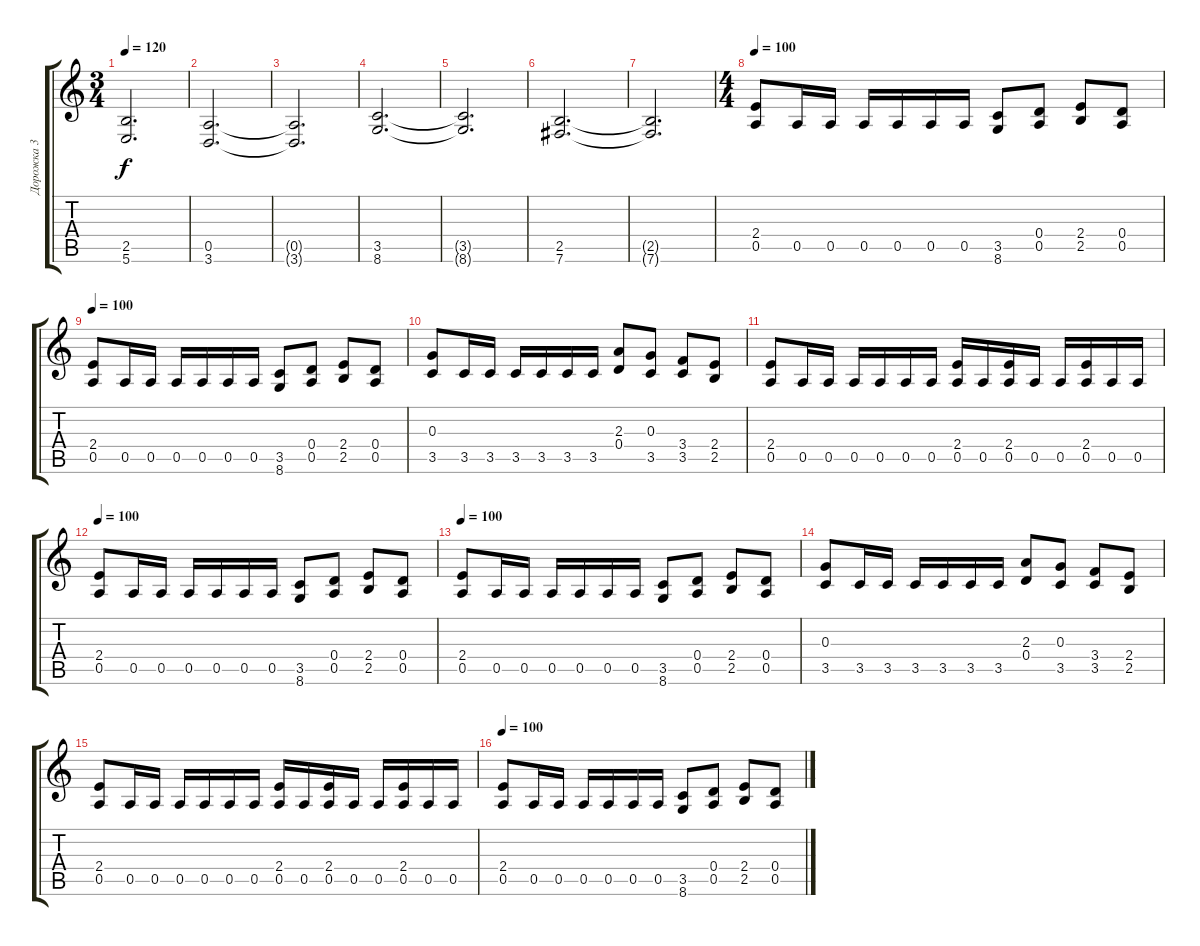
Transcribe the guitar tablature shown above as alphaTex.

\track ("Дорожка 3" "Дорожка 3") {instrument distortionguitar}
\staff {score tabs}
\tuning (B3 B3 G3 D3 A2 B1) {hide}
\ts (3 4)
\tempo 120
\clef g2
\ks c
(2.5{t} 5.6{t}).2{d dy f} |
(0.5 3.6).2{d} |
(0.5{t} 3.6{t}).2{d} |
(3.5 8.6).2{d} |
(3.5{t} 8.6{t}).2{d} |
(2.5 7.6).2{d} |
(2.5{t} 7.6{t}).2{d} |
\ts (4 4)
\tempo 100
(2.4 0.5).8 0.5.16 0.5.16 0.5.16 0.5.16 0.5.16 0.5.16 (3.5 8.6).8 (0.4 0.5).8 (2.4 2.5).8 (0.4 0.5).8 |
\tempo 100
(2.4 0.5).8 0.5.16 0.5.16 0.5.16 0.5.16 0.5.16 0.5.16 (3.5 8.6).8 (0.4 0.5).8 (2.4 2.5).8 (0.4 0.5).8 |
(0.3 3.5).8 3.5.16 3.5.16 3.5.16 3.5.16 3.5.16 3.5.16 (2.3 0.4).8 (0.3 3.5).8 (3.4 3.5).8 (2.4 2.5).8 |
(2.4 0.5).8 0.5.16 0.5.16 0.5.16 0.5.16 0.5.16 0.5.16 (2.4 0.5).16 0.5.16 (2.4 0.5).16 0.5.16 0.5.16 (2.4 0.5).16 0.5.16 0.5.16 |
\tempo 100
(2.4 0.5).8 0.5.16 0.5.16 0.5.16 0.5.16 0.5.16 0.5.16 (3.5 8.6).8 (0.4 0.5).8 (2.4 2.5).8 (0.4 0.5).8 |
\tempo 100
(2.4 0.5).8 0.5.16 0.5.16 0.5.16 0.5.16 0.5.16 0.5.16 (3.5 8.6).8 (0.4 0.5).8 (2.4 2.5).8 (0.4 0.5).8 |
(0.3 3.5).8 3.5.16 3.5.16 3.5.16 3.5.16 3.5.16 3.5.16 (2.3 0.4).8 (0.3 3.5).8 (3.4 3.5).8 (2.4 2.5).8 |
(2.4 0.5).8 0.5.16 0.5.16 0.5.16 0.5.16 0.5.16 0.5.16 (2.4 0.5).16 0.5.16 (2.4 0.5).16 0.5.16 0.5.16 (2.4 0.5).16 0.5.16 0.5.16 |
\tempo 100
(2.4 0.5).8 0.5.16 0.5.16 0.5.16 0.5.16 0.5.16 0.5.16 (3.5 8.6).8 (0.4 0.5).8 (2.4 2.5).8 (0.4 0.5).8
